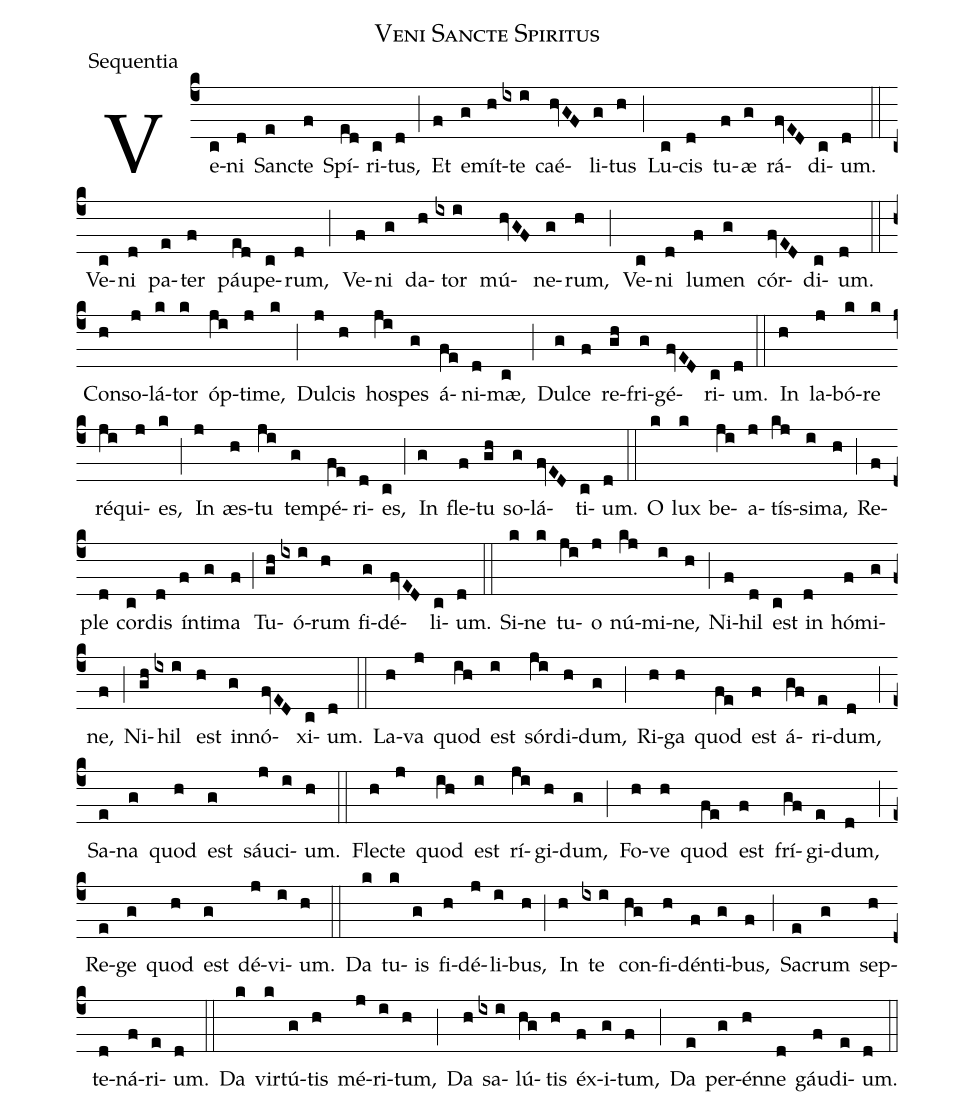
name:Veni Sancte Spiritus;
office-part:Sequentia;
%%
(c4) Ve(c)ni(d) San(e)cte(f) Spí(ed)ri(c)tus,(d) (;) Et(f) e(g)mít(h)te(ix/i) caé(hvGF)li(g)tus(h) (;) Lu(c)cis(d) tu(f)<sp>ae</sp>(g) rá(fvED)di(c)um.(d) (::) Ve(c)ni(d) pa(e)ter(f) páu(ed)pe(c)rum,(d) (;) Ve(f)ni(g) da(h)tor(ix/i) mú(hvGF)ne(g)rum,(h) (;) Ve(c)ni(d) lu(f)men(g) cór(fvED)di(c)um.(d) (::) Con(h)so(j)lá(k)tor(k) óp(ji)ti(j)me,(k) (;) Dul(j)cis(h) hos(ji)pes(g) á(fe)ni(d)m<sp>ae</sp>,(c) (;) Dul(g)ce(f) re(gh)fri(g)gé(fvED)ri(c)um.(d) (::) In(h) la(j)bó(k)re(k) ré(ji)qui(j)es,(k) (;) In(j) <sp>ae</sp>s(h)tu(ji) tem(g)pé(fe)ri(d)es,(c) (;) In(g) fle(f)tu(gh) so(g)lá(fvED)ti(c)um.(d) (::) O(k) lux(k) be(ji)a(j)tís(kj)si(i)ma,(h) (;) Re(f)ple(d) cor(c)dis(d) ín(f)ti(g)ma(f) (;) Tu(gh)ó(ix/i)rum(h) fi(g)dé(fvED)li(c)um.(d) (::) Si(k)ne(k) tu(ji)o(j) nú(kj)mi(i)ne,(h) (;) Ni(f)hil(d) est(c) in(d) hó(f)mi(g)ne,(f) (;) Ni(gh)hil(ix/i) est(h) in(g)nó(fvED)xi(c)um.(d) (::) La(h)va(j) quod(ih) est(i) sór(ji)di(h)dum,(g) (;) Ri(h)ga(h) quod(fe) est(f) á(gf)ri(e)dum,(d) (;) Sa(e)na(g) quod(h) est(g) sáu(j)ci(i)um.(h) (::) Flec(h)te(j) quod(ih) est(i) rí(ji)gi(h)dum,(g) (;) Fo(h)ve(h) quod(fe) est(f) frí(gf)gi(e)dum,(d) (;) Re(e)ge(g) quod(h) est(g) dé(j)vi(i)um.(h) (::) Da(k) tu(k)is(g) fi(h)dé(j)li(i)bus,(h) (;) In(h) te(ix/i) con(hg)fi(h)dén(f)ti(g)bus,(f) (;) Sac(e)rum(g) sep(h)te(d)ná(f)ri(e)um.(d) (::) Da(k) vir(k)tú(g)tis(h) mé(j)ri(i)tum,(h) (;) Da(h) sa(ix/i)lú(hg)tis(h) éx(f)i(g)tum,(f) (;) Da(e) per(g)én(h)ne(d) gáu(f)di(e)um.(d) (::)
